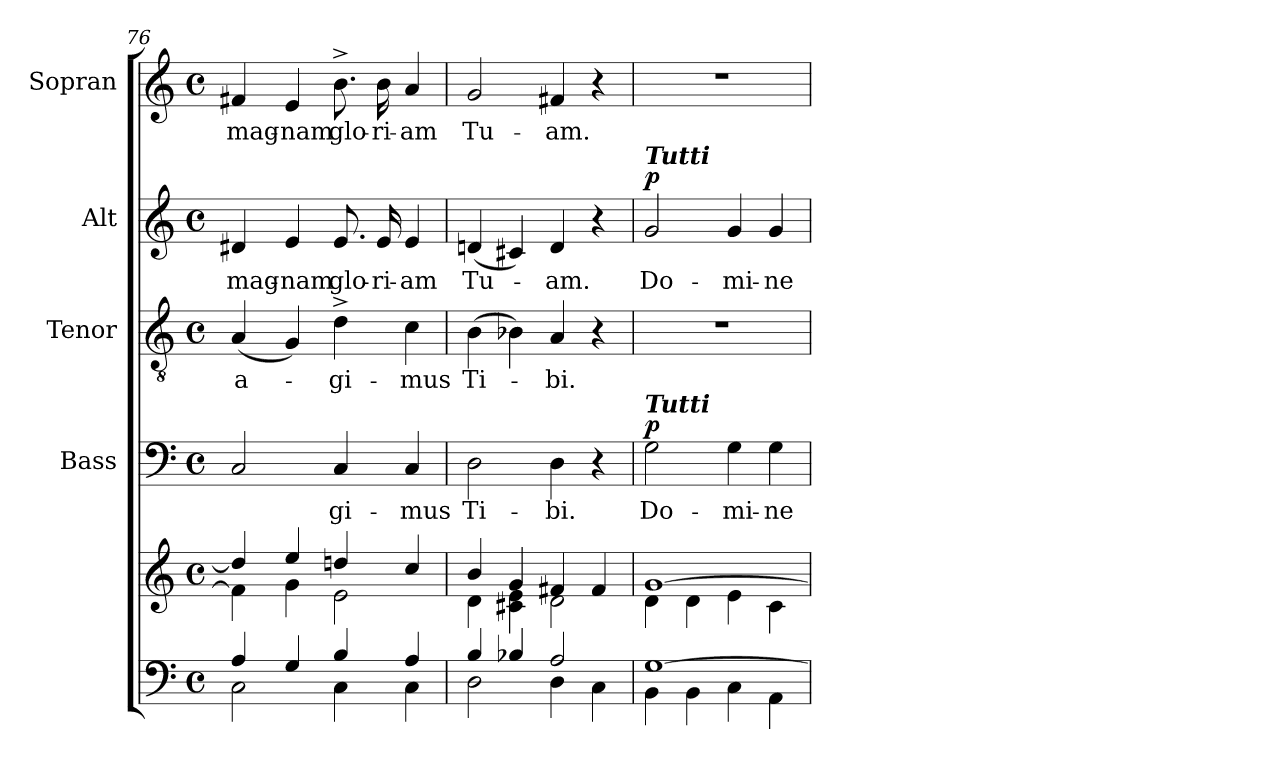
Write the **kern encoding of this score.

**kern	**kern	**kern	**text	**dynam	**kern	**text	**kern	**text	**dynam	**kern	**text
*part5	*part5	*part4	*part4	*part4	*part3	*part3	*part2	*part2	*part2	*part1	*part1
*staff6	*staff5	*staff4	*staff4	*staff4	*staff3	*staff3	*staff2	*staff2	*staff2	*staff1	*staff1
*	*	*I"Bass	*	*	*I"Tenor	*	*I"Alt	*	*	*I"Sopran	*
*	*	*I'B.	*	*	*I'T.	*	*I'A.	*	*	*I'S.	*
*clefF4	*clefG2	*clefF4	*	*	*clefGv2	*	*clefG2	*	*	*clefG2	*
*k[]	*k[]	*k[]	*	*	*k[]	*	*k[]	*	*	*k[]	*
*C:	*C:	*C:	*	*	*C:	*	*C:	*	*	*C:	*
*M4/4	*M4/4	*M4/4	*	*	*M4/4	*	*M4/4	*	*	*M4/4	*
*met(c)	*met(c)	*met(c)	*	*	*met(c)	*	*met(c)	*	*	*met(c)	*
=76	=76	=76	=76	=76	=76	=76	=76	=76	=76	=76	=76
*^	*^	*	*	*	*	*	*	*	*	*	*
!	!	!	!	!	!	!	!	!LO:LY:b	!	!LO:LY:b	!	!	!LO:LY:b
4A/	2C\	4dd#/]	4f#\]	2C/	.	.	(<4A/	a-	4d#X/	mag-	.	4f#X/	mag-
!	!	!	!	!	!	!	!	!	!	!LO:LY:b	!	!	!LO:LY:b
4G/	.	4ee/	4g\	.	.	.	4G/)	.	4e/	-nam	.	4e/	-nam
!	!	!	!	!	!LO:LY:b	!	!	!LO:LY:b	!	!LO:LY:b	!	!	!LO:LY:b
4B/	4C\	4ddn/	2e\	4C/	-gi-	.	4d^>\	-gi-	8.e/	glo-	.	8.b^>\	glo-
!	!	!	!	!	!	!	!	!	!	!LO:LY:b	!	!	!LO:LY:b
.	.	.	.	.	.	.	.	.	16e/	-ri-	.	16b\	-ri-
!	!	!	!	!	!LO:LY:b	!	!	!LO:LY:b	!	!LO:LY:b	!	!	!LO:LY:b
4A/	4C\	4cc/	.	4C/	-mus	.	4c\	-mus	4e/	-am	.	4a/	-am
=77	=77	=77	=77	=77	=77	=77	=77	=77	=77	=77	=77	=77	=77
!	!	!	!	!	!LO:LY:b	!	!	!LO:LY:b	!	!LO:LY:b	!	!	!LO:LY:b
4B/	2D\	4b/	4d\	2D\	Ti-	.	(>4B\	Ti-	(<4dn/	Tu-	.	2g/	Tu-
4B-X/	.	4g/	4c#X\ 4e\	.	.	.	4B-X\)	.	4c#X/)	.	.	.	.
!	!	!	!	!	!LO:LY:b	!	!	!LO:LY:b	!	!LO:LY:b	!	!	!LO:LY:b
2A/	4D\	4f#X/	2d\	4D\	-bi.	.	4A/	-bi.	4d/	-am.	.	4f#X/	-am.
.	4C\	4f#/	.	4r	.	.	4r	.	4r	.	.	4r	.
=78	=78	=78	=78	=78	=78	=78	=78	=78	=78	=78	=78	=78	=78
!	!	!	!	!	!	!	!	!	!LO:TX:a:Bi:t=Tutti	!	!	!	!
!	!	!	!	!LO:TX:a:Bi:t=Tutti	!	!	!	!	!	!	!	!	!
!	!	!	!	!	!LO:LY:b	!LO:DY:a	!	!	!	!LO:LY:b	!LO:DY:a	!	!
[>1G	4BB\	[>1g	4d\	2G\	Do-	p	1r	.	2g/	Do-	p	1r	.
.	4BB\	.	4d\	.	.	.	.	.	.	.	.	.	.
!	!	!	!	!	!LO:LY:b	!	!	!	!	!LO:LY:b	!	!	!
.	4C\	.	4e\	4G\	-mi-	.	.	.	4g/	-mi-	.	.	.
!	!	!	!	!	!LO:LY:b	!	!	!	!	!LO:LY:b	!	!	!
.	4AA\	.	4c\	4G\	-ne	.	.	.	4g/	-ne	.	.	.
*v	*v	*	*	*	*	*	*	*	*	*	*	*	*
*	*v	*v	*	*	*	*	*	*	*	*	*	*
=	=	=	=	=	=	=	=	=	=	=	=
*-	*-	*-	*-	*-	*-	*-	*-	*-	*-	*-	*-
